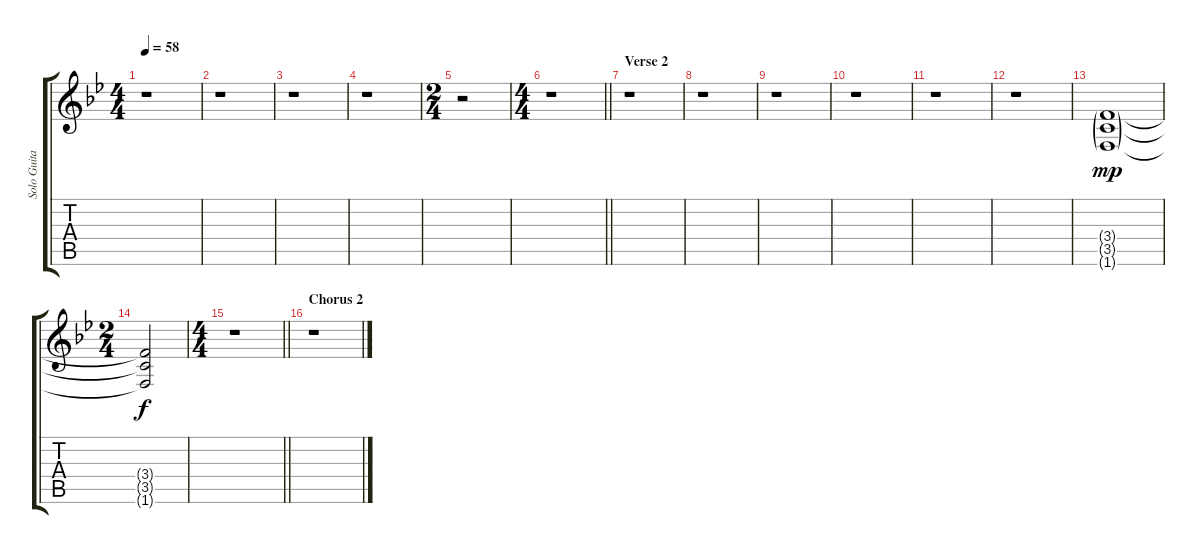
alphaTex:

\track ("Solo Guitar" "Solo Guita") {instrument distortionguitar}
\staff {score tabs}
\tuning (E4 B3 G3 D3 A2 E2) {hide}
\ts (4 4)
\tempo 58
\clef g2
\ks bb
r.1{dy mp} |
r.1 |
r.1 |
r.1 |
\ts (2 4)
r.2 |
\ts (4 4)
\barLineRight lightlight
r.1 |
\section ("" "Verse 2")
r.1 |
r.1 |
r.1 |
r.1 |
r.1 |
r.1 |
(3.4{g} 3.5{g} 1.6{g}).1 |
\ts (2 4)
(3.4{t} 3.5{t} 1.6{t}).2{dy f} |
\ts (4 4)
\barLineRight lightlight
r.1 |
\section ("" "Chorus 2")
r.1
